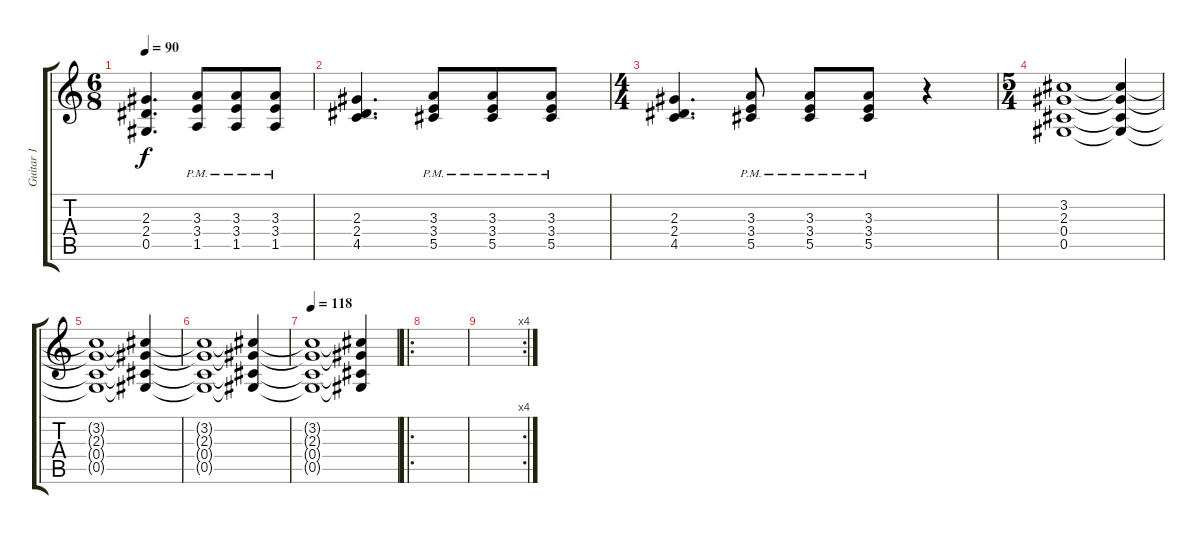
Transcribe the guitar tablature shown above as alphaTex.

\track ("Guitar 1" "Guitar 1") {instrument distortionguitar}
\staff {score tabs}
\tuning (Eb4 Bb3 Gb3 Db3 Ab2 Eb2) {hide}
\ts (6 8)
\tempo 90
\clef g2
\ks c
(2.3 2.4 0.5).4{d dy f} (3.3{pm} 3.4{pm} 1.5{pm}).8 (3.3{pm} 3.4{pm} 1.5{pm}).8 (3.3{pm} 3.4{pm} 1.5{pm}).8 |
(2.3 2.4 4.5).4{d} (3.3{pm} 3.4{pm} 5.5{pm}).8 (3.3{pm} 3.4{pm} 5.5{pm}).8 (3.3{pm} 3.4{pm} 5.5{pm}).8 |
\ts (4 4)
(2.3 2.4 4.5).4{d} (3.3{pm} 3.4{pm} 5.5{pm}).8 (3.3{pm} 3.4{pm} 5.5{pm}).8 (3.3{pm} 3.4{pm} 5.5{pm}).8 r.4 |
\ts (5 4)
(3.2 2.3 0.4 0.5).1 (3.2{t} 2.3{t} 0.4{t} 0.5{t}).4 |
(3.2{t} 2.3{t} 0.4{t} 0.5{t}).1 (3.2{t} 2.3{t} 0.4{t} 0.5{t}).4 |
(3.2{t} 2.3{t} 0.4{t} 0.5{t}).1 (3.2{t} 2.3{t} 0.4{t} 0.5{t}).4 |
\tempo 118
(3.2{t} 2.3{t} 0.4{t} 0.5{t}).1 (3.2{t} 2.3{t} 0.4{t} 0.5{t}).4 |
\ro
|
\rc 4
